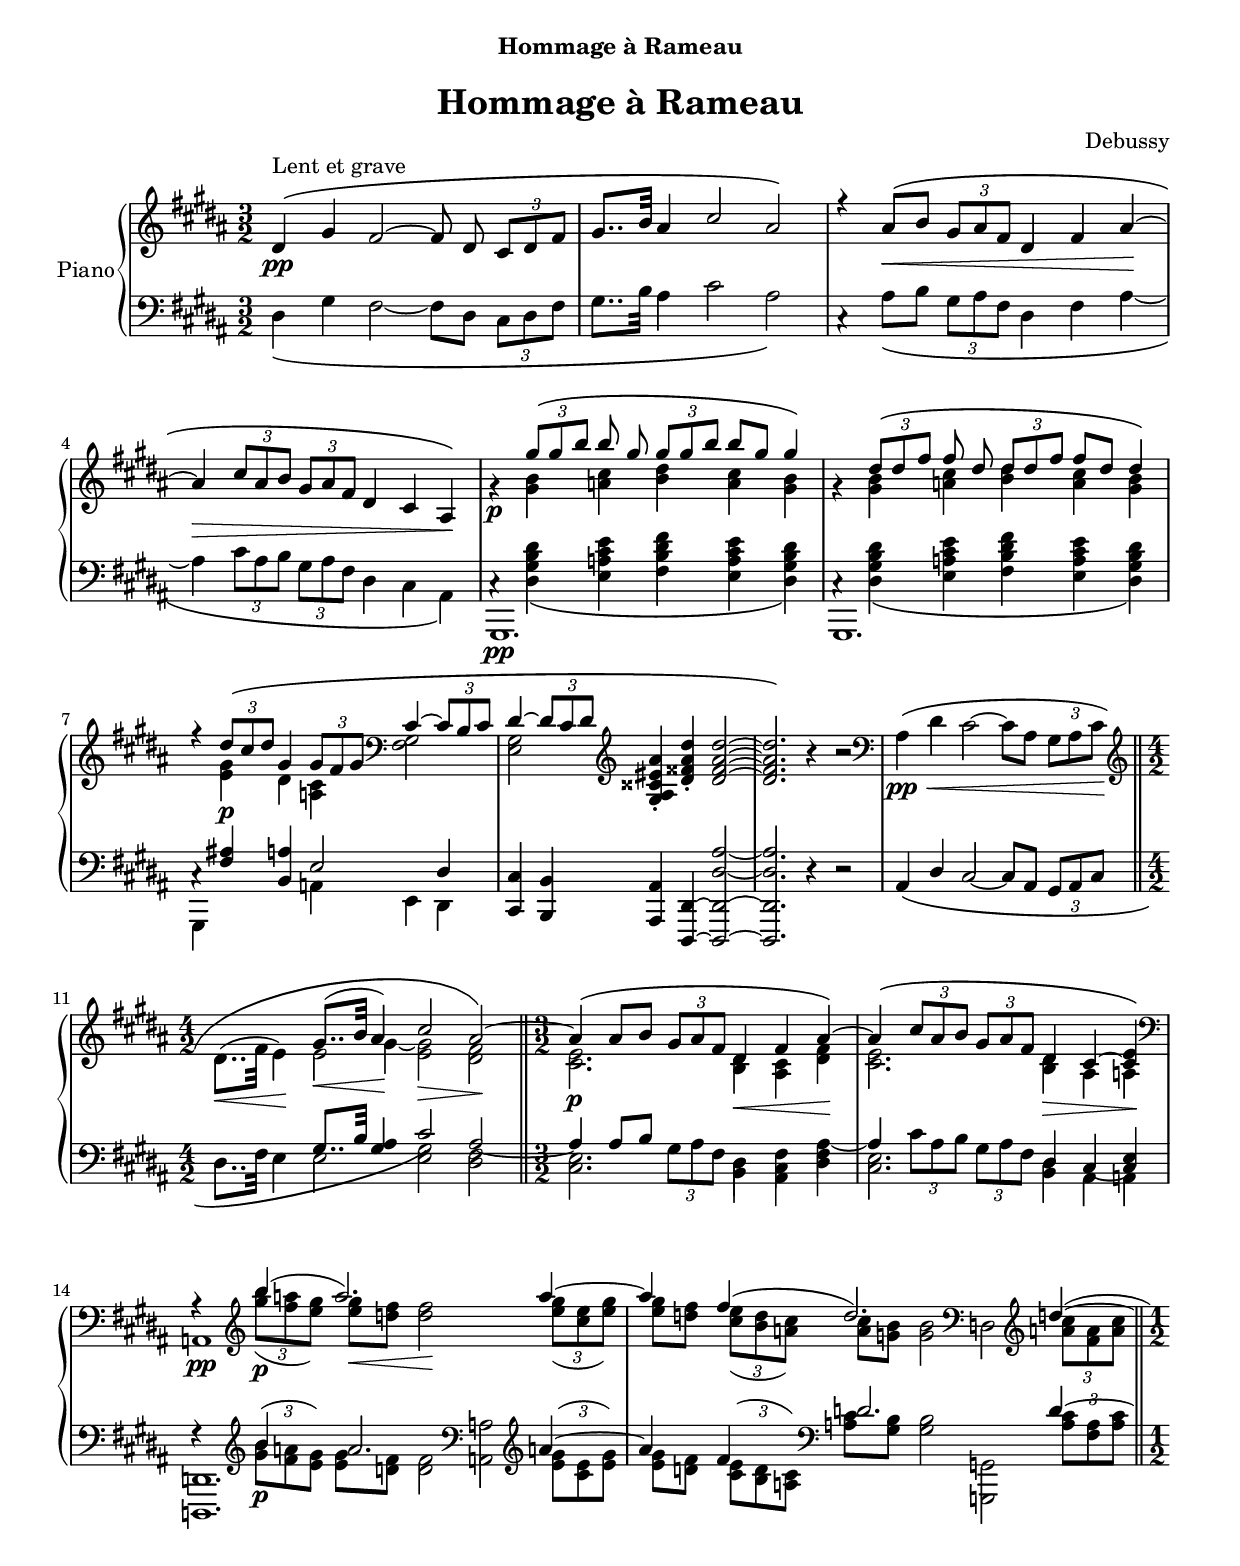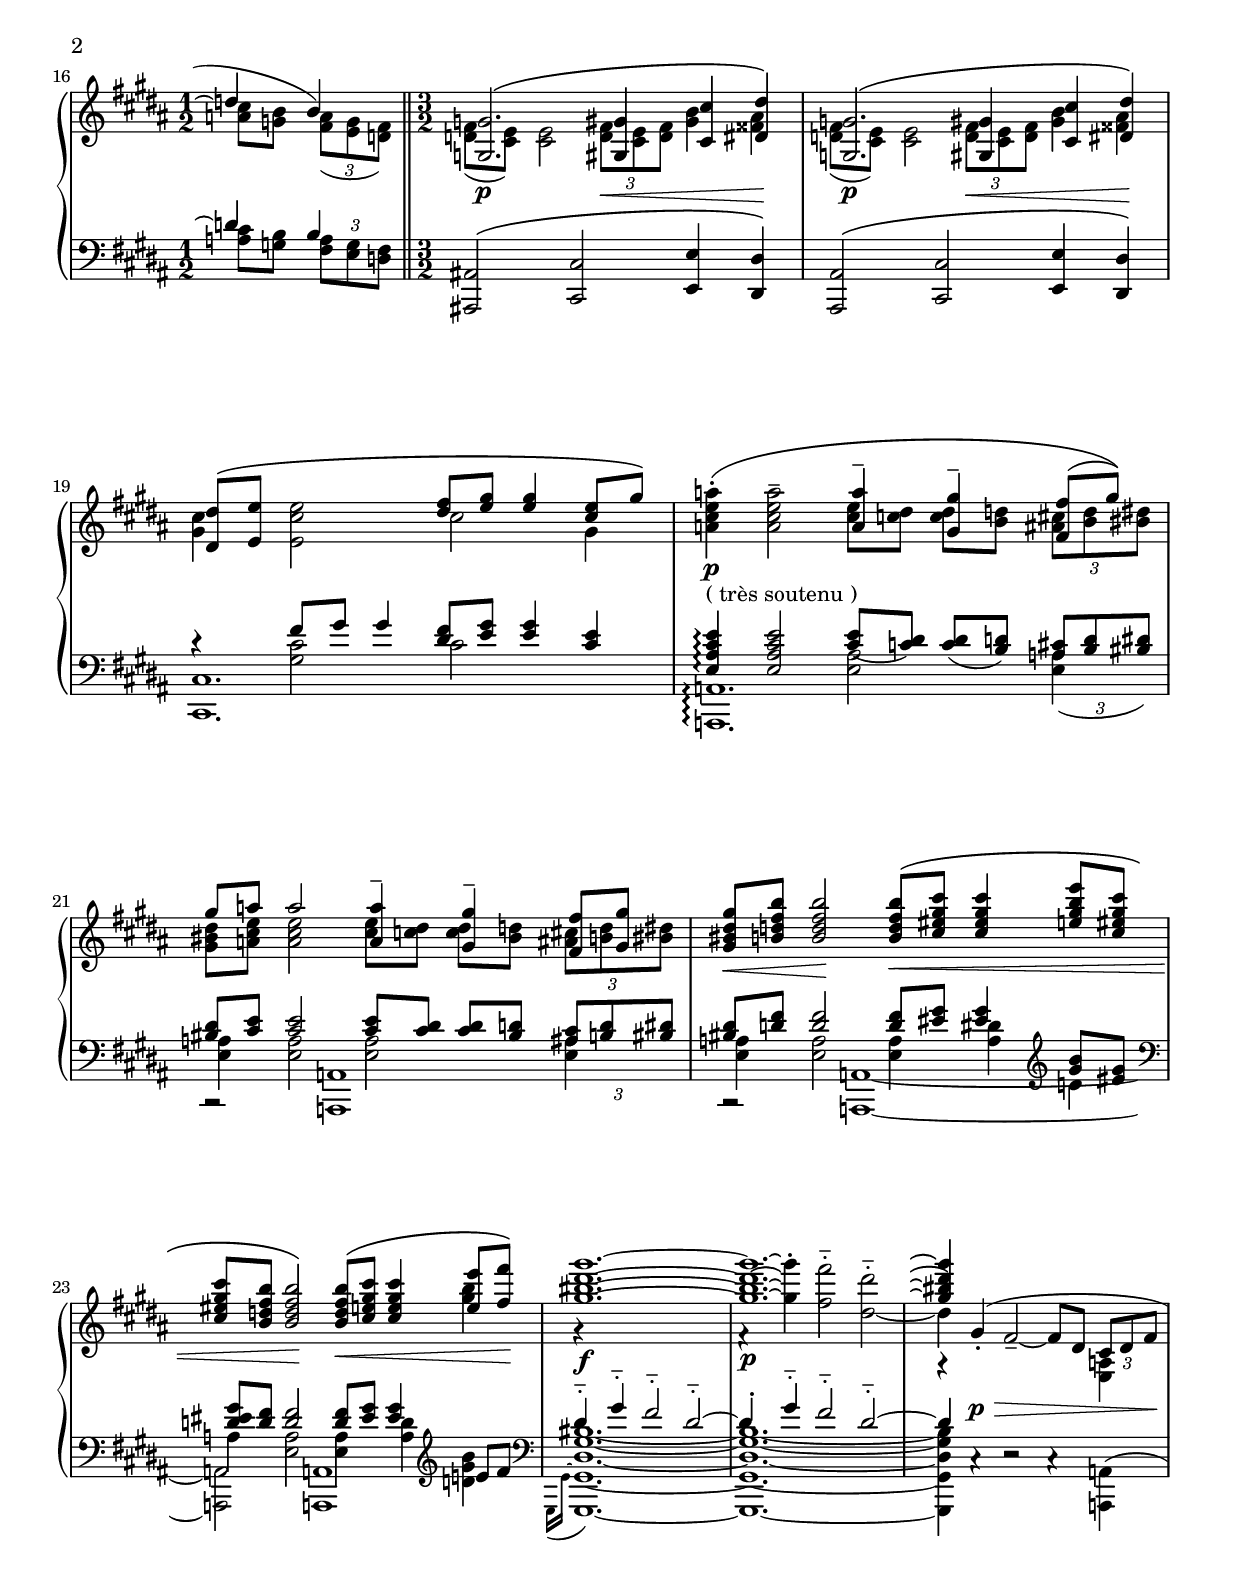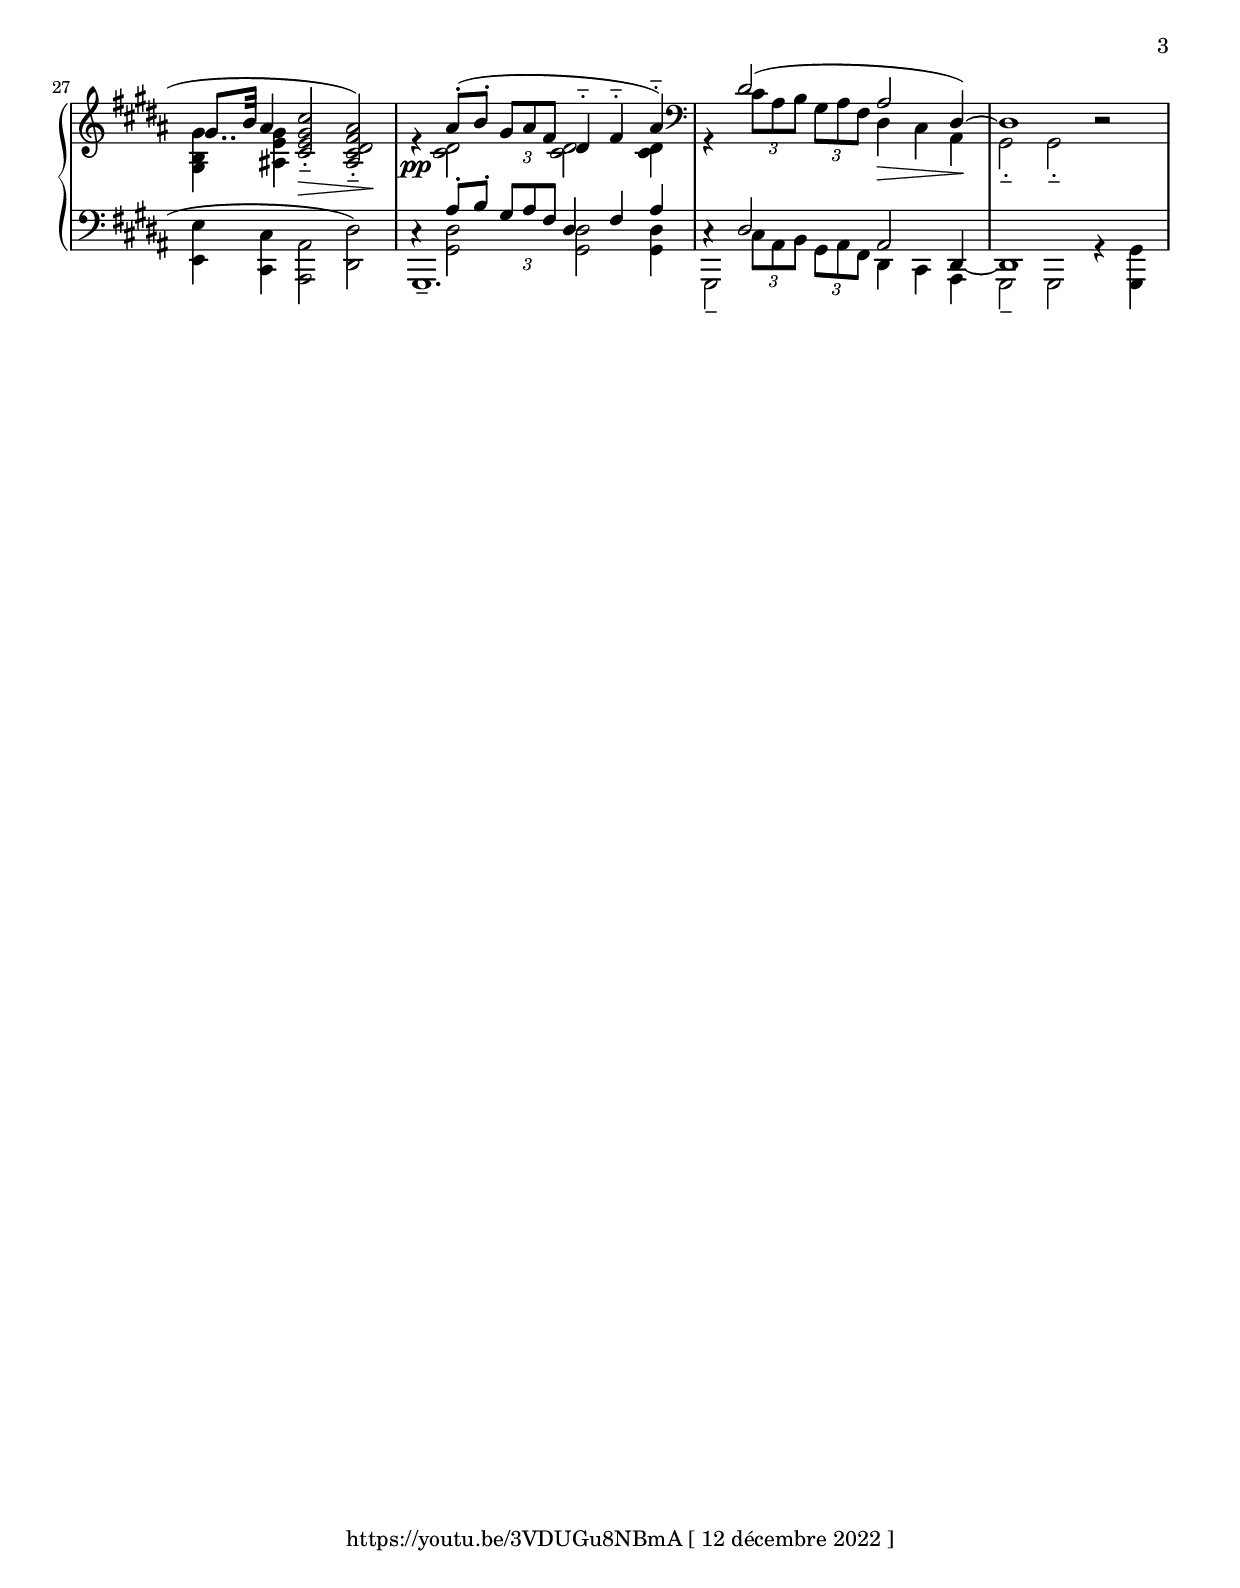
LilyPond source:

#(set-global-staff-size 19)
\version "2.22.0"
\include "italiano.ly"

\paper {

  line-width = 186\mm
  #(define left-margin (/ (- paper-width  (* 186 mm)) 2))
  #(define top-margin (/ (- paper-height (* 259 mm)) 2))
  #(define bottom-margin (/ (- paper-height (* 253 mm)) 2))
  between-system-padding = 8\mm
  indent = 10\mm
 % #(define fonts
  %  (set-global-fonts
   %  #:music "emmentaler"
    % #:brace "emmentaler"
   %))
}

\header {
  title = "Hommage à Rameau"
  dedication = \markup \center-column { \fontsize #0.5 \bold "Hommage à Rameau" " " }
  composer = "Debussy"
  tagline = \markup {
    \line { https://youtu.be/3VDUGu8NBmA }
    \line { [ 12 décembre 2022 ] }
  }
}

global = {
  \key si \major
  \time 3/2
}


rightOne = \relative do'' {
  \global
  red,4\(\pp^"Lent et grave" sold fad2 ~ \autoBeamOff fad8 red \autoBeamOn \tuplet 3/2 { dod red fad }
  sold8.. si32 lad4 dod2 lad\)
  r4 lad8\(\< si \tuplet3/2 { sold8 lad fad } red4 fad lad\! ~
  lad\> \tuplet 3/2 { dod8 lad si } \tuplet 3/2 { sold lad fad } red4 dod lad\)\!
  sold'4\rest\p \tuplet 3/2 { sold'8\( sold si } \autoBeamOff si sold \autoBeamOn \tuplet 3/2 { sold8 sold si } si sold sold4\)
  sold,4\rest \tuplet 3/2 { red'8\( red fad } \autoBeamOff fad8 red \autoBeamOn \tuplet 3/2 { red8 red fad } fad8 red red4\)
  r4 \tuplet 3/2 { red8\( dod red } sold,4 \tuplet 3/2 { sold8 fad sold } \clef bass dod,4 ~ \tuplet 3/2 { dod8 si dod }
  red4 ~ \tuplet 3/2 { red8 dod red } \clef treble < sold, lad dodd mid lad >4_. < red' fadd lad red >_. < red fadd lad red >2 ~
  q2.\) si'4\rest si2\rest \clef bass
  \stemDown
  lad,4\pp\(\< red dod2 ~ dod8 lad \tuplet 3/2 {  sold [ lad dod\! ] }
  \clef treble \bar "||"  \time 4/2 red8..\< ( fad32 mi4\! ) \stemUp
  << { sold8..\< ( si32 lad4\! ) dod2 } \\ {  s4 sold4 ~ sold2  } >>

  lad\) ~
  \bar "||" \time 3/2 lad4\( lad8 si \tuplet 3/2 { sold lad fad } red4 fad lad\) ~
  lad4\( \tuplet 3/2 { dod8 lad si } \tuplet 3/2 { sold lad fad } red4 dod ~ <dod mi>\)
  \clef bass r4
  \clef treble si''4 ( la2. )  la4 ~
  la fad ( re2. ) \clef treble re4 ~ ( \bar "||"
  \time 1/2 re si ) \time 3/2

  <sol sol,>2.\p\( <sold sold,>4 <dod dod,> <red red,>\)
  <sol, sol,>2.\p\( <sold sold,>4 <dod dod,> <red red,>\)
  <red red,>8\( <mi mi,> s2 <red fad>8 <mi sold> q4 <dod mi>8 sold'\)

  \stemDown <la, dod mi la>4-.\p\(_\markup { "( très soutenu )" } q2-- \stemUp <la la'>4--  <sold sold'>-- <fad fad'>8 ( sold'\) )

  \stemDown <sold, sid red> <la dod mi> q2 \stemUp <la' la,>4-- <sold sold,>-- <fad fad,>8 <sold sold,>
  <sold, sid red sold>\< <si re fad si> q2\! q8\<\( <dod mid sold dod> q4 <mi sold si mi>8 <dod mid sold dod>
  q <si re fad si> q2\!\) q8\<\( <dod mi sold dod> q4 <mi mi'>8 <fad fad'>\!\)

  <sold sid red sold>1.\f ~ q\p \laissezVibrer

  <sold sid red sold>4 \repeatTie s s2 s


}

rightTwo = \relative do'' {
  \global
  s1.
  s1.
  s1.
  s1.

  s4 <sold si>4 <la dod> <si red> <la dod> <sold si>
  s4 <sold si>4 <la dod> <si red> <la dod> <sold si>
  s4
  < mi sold >\p red < la dod > \clef bass < fad sold >2
  < mi sold > s2 s2
  s2 s2 s2
  s2.
  s2. s2
  mi'2 mi\> <red fad>\!
  \time 3/2 \bar "||" <dod mi>2.\p <si red>4\< <lad dod> <red fad>\!

  <dod mi>2. <si red>4\> lad la!\!
  s4 \tuplet 3/2 { <sold'' si>8\p ( <fad la> <mi sold> ) } <mi sold>\< <re fad>
  <re fad>2\! \tuplet 3/2 { <mi sold>8 ( <dod mi> <mi sold> ) }
  <mi sold> <re fad> \tuplet 3/2 { <dod mi> ( [ <si re> <la dod> ] ) } <la dod> <sol si>
  <sol si>2 \clef treble \tuplet 3/2 { <la dod>8 [ <fad la> <la dod> ] }
  <la dod> <sol si> \tuplet 3/2 { <fad la> [( <mi sol> <re fad> )] } \bar "||"
  \time 3/2
  <re fad> ( <dod mi> ) q2 \tuplet 3/2 { <re fad>8\< <dod mi> <re fad>  } <sold si>4 <fadd lad>\!
  <re fad>8 ( <dod mi> ) q2 \tuplet 3/2 { <re fad>8\< <dod mi> <re fad>  } <sold si>4 <fadd lad>\!
  <sold dod> <mi dod' mi>2  dod' sold4
  s4 s2 <dod mi>8 <do red> q <si re> \tuplet 3/2 { <lad dod> [ <si re> <sid red> ] }
  \stemUp sold' la la2 \stemDown <dod, mi>8 <do red> q <sid re>
  \tuplet 3/2 { <lad dod> [ <si re> <sid red> ] }
  s1.
  s2 s s4 <sold' si>4
  s1. s4 <sold sold'>4^. <fad fad'>2^\portato <red~ red'>^\portato
  red4 \stemUp sold,-. \> \p ^( fad2-- ~ fad8 red \tuplet 3/2 { dod [ red fad ] } \!
  sold8.. si32 lad4  <dod, mi sold dod>2\portato \> <lad dod red fad lad>\portato ^) \!
  r4\pp lad'8^. ^( si^. \tuplet 3/2 { sold lad fad } red4^\portato fad^\portato lad^\portato ^)
  
  \clef bass r4 \stemDown \tuplet 3/2 { dod,8 lad si } \tuplet 3/2 { sold lad fad } red4\> dod lad \! 
  sold2-_ sold-_ s
  



}

rightThree = \relative do'' {
  \global
  s2*27
  s2*4
  s2*3
  s2*3
  s2*3
  la,,1\pp s2
  s2 s \stemDown \clef bass re2
  s1
  s1.*6 s2 s
  sol'4\rest s4 s2 s
  fa4\rest  s s2 s2
  sol,4\rest s2 s2 <mi la>4
  <sold si sold'> <lad! mi' sold> s2 s
  s4 <dod red>2 q q4 
  s \stemUp red2 ^( lad red,4 ^) ~ red1 red2\rest
  
  
  


}

leftOne = \relative do' {
  \global
  s1.
  s1.
  s1.
  s1.
  sold,,1.\pp
  sold1.
  \stemDown sold4 s2 la'4 mi red
  \stemUp
  <dod dod'> <si si'> <lad lad'> <red, red'> ~ <red red'>2 ~ <red red'>2. s4 s2
  s2 s s
  s2 \stemDown mi''2  <mi sold>  <red fad>
  <dod mi>2. <si red>4 <lad dod> <red fad>
  <dod mi>2.  <si red>4 lad la
  s4 \tuplet 3/2 { <sold'' si>8\p ( <fad la> <mi sold> ) }
  <mi sold> <re fad> <re fad>2 \clef treble \tuplet 3/2 { <mi sold>8 ( <dod mi> <mi sold> ) }
  <mi sold> <re fad> \tuplet 3/2 { <dod mi> ([ <si re> <la dod> ]) } <la dod> <sold si>
  <sold si>2 \tuplet 3/2 { <la dod>8 [ <fad la> <la dod> ] } \bar "||"
  \time 1/2 <la dod> <sol si> \tuplet 3/2 { <fad la> [ <mi sol> <re fad> ] } \bar "||" \time 3/2
  \stemUp <lad! lad,!>2\( <dod dod,> <mi mi,>4 <red red,>\)
  <lad lad,>2\( <dod dod,> <mi mi,>4 <red red,>\)
  r \stemDown <sold dod>2 dod s4
  \stemUp <mi, lad dod mi>\arpeggio q2 \stemDown <mi lad> <mi la>4
  <mi la> q2 q q4
  q4 q2 q4 <la red> \clef treble re
  \clef bass la <mi la>2 q4 <la re> \clef treble <re sold si>

}

leftTwo = \relative do' {
  \global
  red,4\( sold fad2 ~ fad8 red \tuplet 3/2 { dod [ red fad ] }
  sold8.. si32 lad4 dod2 lad\)
  dod,4\rest lad'8\( si \tuplet 3/2 { sold lad fad } red4 fad lad ~
  lad \tuplet 3/2 { dod8 lad si } \tuplet 3/2 { sold lad fad } red4 dod lad\)
  do\rest
  < red sold si red >\( < mi la dod mi > < fad si red fad > < mi la dod mi > < red sold si red >\)
  do\rest
  < red sold si red >\( < mi la dod mi > < fad si red fad > < mi la dod mi > < red sold si red >\)
  do4\rest \stemUp < fad lad! > < si, la'! > mi2 red4
  s2 s
  <red lad'>2 ~ <red lad'>2. re4\rest re2\rest

  lad4\( red dod2 ~ dod8 lad \tuplet 3/2 { sold [ lad dod ] } \time 4/2
  \stemDown \bar "||" red8.. fad32 mi4 \stemUp sold8.. si32 <lad sold>4 dod2\) lad ~ \bar "||" \time 3/2
  lad4 lad8 si \stemDown \tuplet 3/2 { sold lad fad } red4 fad lad
  ~ \stemUp lad \stemDown \tuplet 3/2 { dod8 lad si } \tuplet 3/2 { sold lad fad } \stemUp
  red4 dod ~ <dod mi> fa\rest \clef treble
  si' la2. la4 ^~ la fad \clef bass re2. re4 ^~
  re si
  s1.
  s
  s4 fad'8 sold sold4 <red fad>8 <mi sold> q4 <dod mi>
  s4 s2 <dod mi>8 (<do red>) q (<si re>) \tuplet 3/2 { <lad dod> ([ <si re> <sid red> ] )}
  <sid red> <dod mi> q2 q8 <dod red> q <sid re> \tuplet 3/2 { <lad dod> [ <si re> <sid red> ] }
  <sid red> <re fad> q2 q8 <mid sold> q4 \clef treble <sold si>8 <mid sold>

  \clef bass <re mid sold> <re fad> q2 q8 <mid sold> q4 \clef treble mi8 fad \clef bass
  red4^_ sold^_ fad2^_ red^_ ^~
  red4^. sold^_ fad2^_ red^_ ^~
  red4 s2 s s4 s1.
  s4 lad8^. si^. \tuplet 3/2 { sold lad fad } red4 fad lad
  s4 \stemDown \tuplet 3/2 { dod,8 lad si } \tuplet 3/2 { sold lad fad } red4 dod lad 
  sold2-- sold r4 <sold sold'>


}

leftThree = \relative do' {
  \global
  s2*27
  s2*4
  s2*3
  s2*3
  s2*3
  <re,, re,>1.
  s1. s1 s1*15 s2 s2
  sold,1._-
  \stemDown sold2_-
}

leftFour = \relative do' {
  \global
  s2*27
  s2*4
  s2*3
  s2*3
  s2*3
  s2 s \clef bass < la la,>2
  s2 s \clef bass < sol, sol,> s4
  s2 s1. s2. s4 s
  <dod dod,>1.
  <la la,>\arpeggio
  r2 q1
  r2 q1 ~ 
  q2 q1 
  \clef bass \acciaccatura { sold,16 sold'^~ } <sold, sold' red' sold sid>1. ~
  q ~ q4 do'\rest re2\rest do4\rest <la, la'> ^( 
  <mi' mi'> <dod dod'> <lad lad'>2 <red red'> ^)
  do'4\rest <sold red'>2 q q4
  do4\rest \stemUp red2 lad red,4 ~
  red1

}

\score {
  \new PianoStaff \with {
    instrumentName = "Piano"
  } <<
    \new Staff = "right" \with {
      midiInstrument = "acoustic grand"
    } << \rightOne \\ \rightTwo \\ \rightThree>>
    \new Staff = "left" \with {
      midiInstrument = "acoustic grand"
    } { \clef bass << \leftOne \\ \leftTwo \\ \leftThree \\ \leftFour >> }
  >>
  \layout { }
  \midi {
    \tempo 4=100
  }
}
